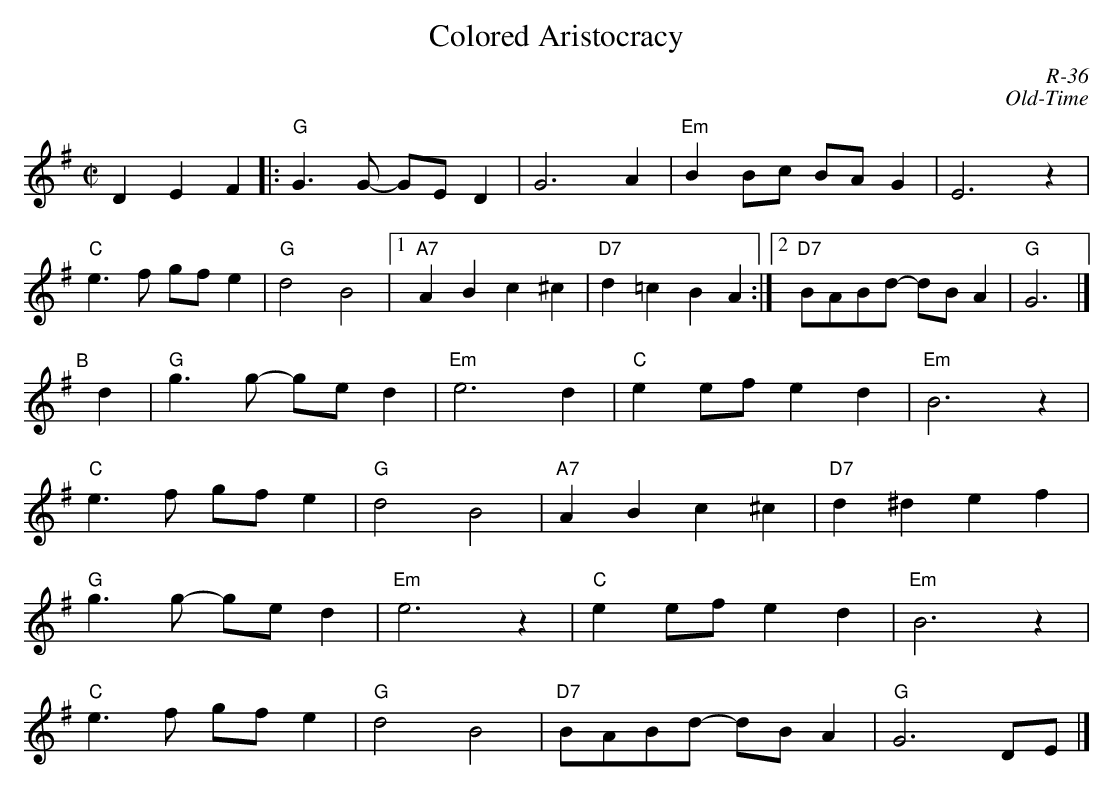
X:1
T: Colored Aristocracy
C: R-36
C: Old-Time
M: C|
K: G
D2E2F2 |:\
"G"G3G- GED2 | G6 A2 | "Em"B2Bc BAG2 | E6 z2 |
"C"e3f gfe2 | "G"d4 B4 |1 "A7"A2B2c2^c2 | "D7"d2=c2B2A2 :|2 "D7"BABd- dBA2 | "G"G6 |]
"^B"[|] d2 |\
"G"g3g- ged2 | "Em"e6 d2 | "C"e2ef e2d2 | "Em"B6 z2 |
"C"e3f gfe2 | "G"d4 B4 | "A7"A2B2c2^c2 | "D7"d2^d2e2f2 |
"G"g3g- ged2 | "Em"e6 z2 | "C"e2ef e2d2 | "Em"B6 z2 |
"C"e3f gfe2 | "G"d4 B4 | "D7"BABd- dBA2 | "G"G6 DE |]
